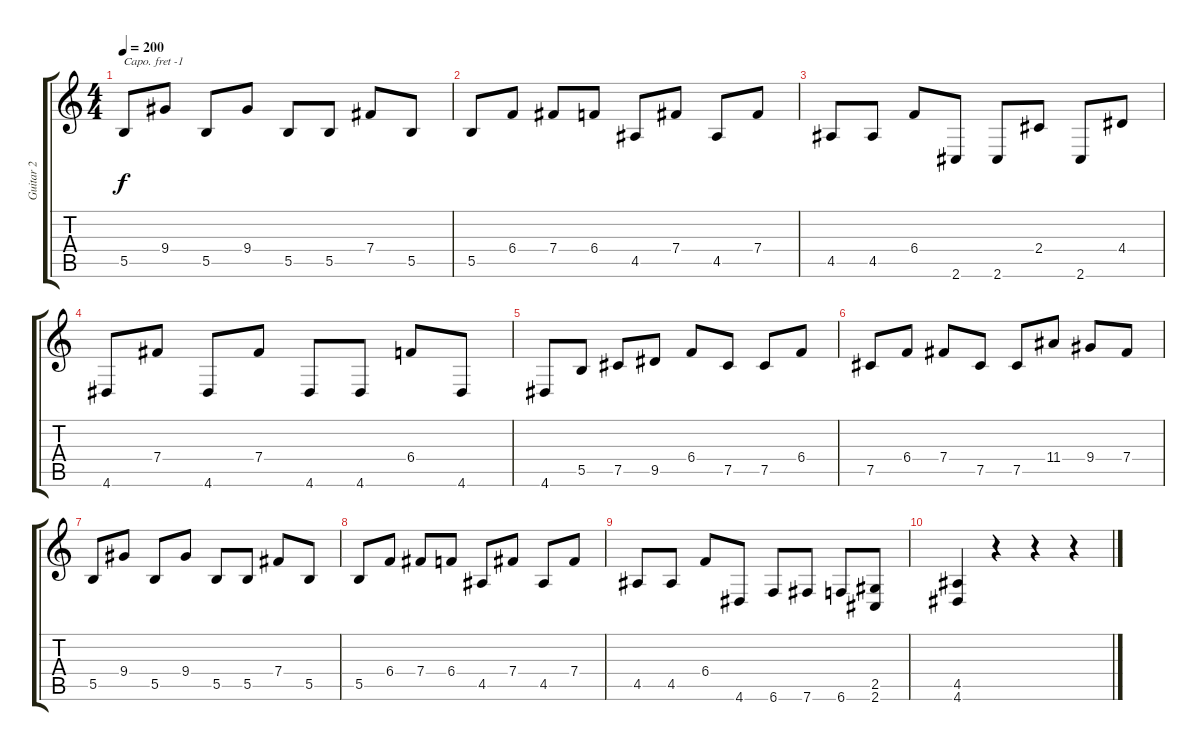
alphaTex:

\track ("Guitar 2" "Guitar 2") {instrument distortionguitar}
\staff {score tabs}
\capo -1
\tuning (D4 A3 F3 C3 G2 C2) {hide}
\ts (4 4)
\tempo 200
\clef g2
\ks c
5.5.8{dy f} 9.4.8 5.5.8 9.4.8 5.5.8 5.5.8 7.4.8 5.5.8 |
5.5.8 6.4.8 7.4.8 6.4.8 4.5.8 7.4.8 4.5.8 7.4.8 |
4.5.8 4.5.8 6.4.8 2.6.8 2.6.8 2.4.8 2.6.8 4.4.8 |
4.6.8 7.4.8 4.6.8 7.4.8 4.6.8 4.6.8 6.4.8 4.6.8 |
4.6.8 5.5.8 7.5.8 9.5.8 6.4.8 7.5.8 7.5.8 6.4.8 |
7.5.8 6.4.8 7.4.8 7.5.8 7.5.8 11.4.8 9.4.8 7.4.8 |
5.5.8 9.4.8 5.5.8 9.4.8 5.5.8 5.5.8 7.4.8 5.5.8 |
5.5.8 6.4.8 7.4.8 6.4.8 4.5.8 7.4.8 4.5.8 7.4.8 |
4.5.8 4.5.8 6.4.8 4.6.8 6.6.8 7.6.8 6.6.8 (2.5 2.6).8 |
(4.5 4.6).4 r.4 r.4 r.4
